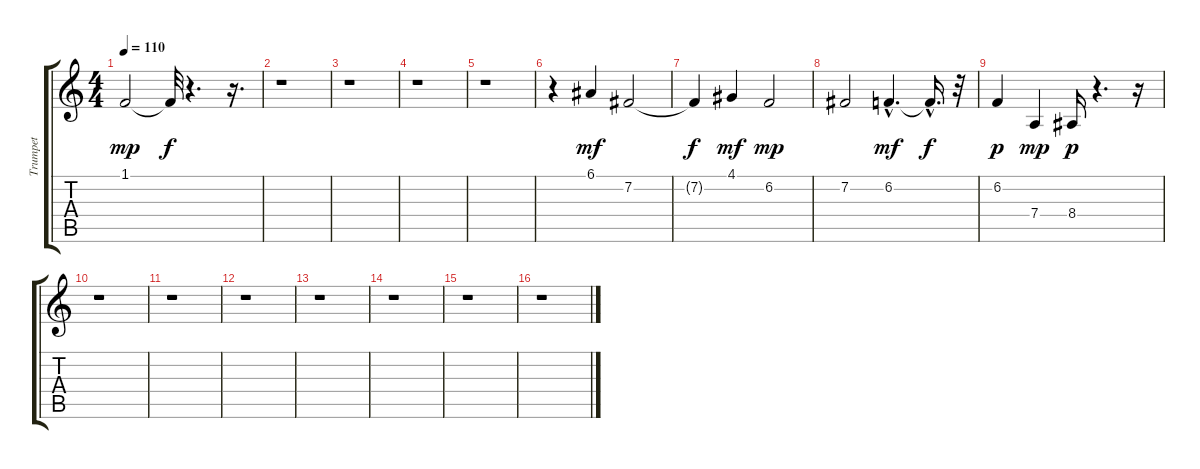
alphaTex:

\track ("Trumpet" "Trumpet") {instrument trumpet}
\staff {score tabs}
\tuning (E4 B3 G3 D3 A2 E2) {hide}
\ts (4 4)
\tempo 110
\clef g2
\ks c
1.1.2{dy mp} 1.1{t}.32{dy f} r.4{d} r.16{d} |
r.1 |
r.1 |
r.1 |
r.1 |
r.4 6.1.4{dy mf} 7.2.2 |
7.2{t}.4{dy f} 4.1.4{dy mf} 6.2.2{dy mp} |
7.2.2 6.2{hac}.4{d dy mf} 6.2{hac t}.16{d dy f} r.32 |
6.2.4{dy p} 7.4.4{dy mp} 8.4.16{dy p} r.4{d} r.16 |
r.1 |
r.1 |
r.1 |
r.1 |
r.1 |
r.1 |
r.1
